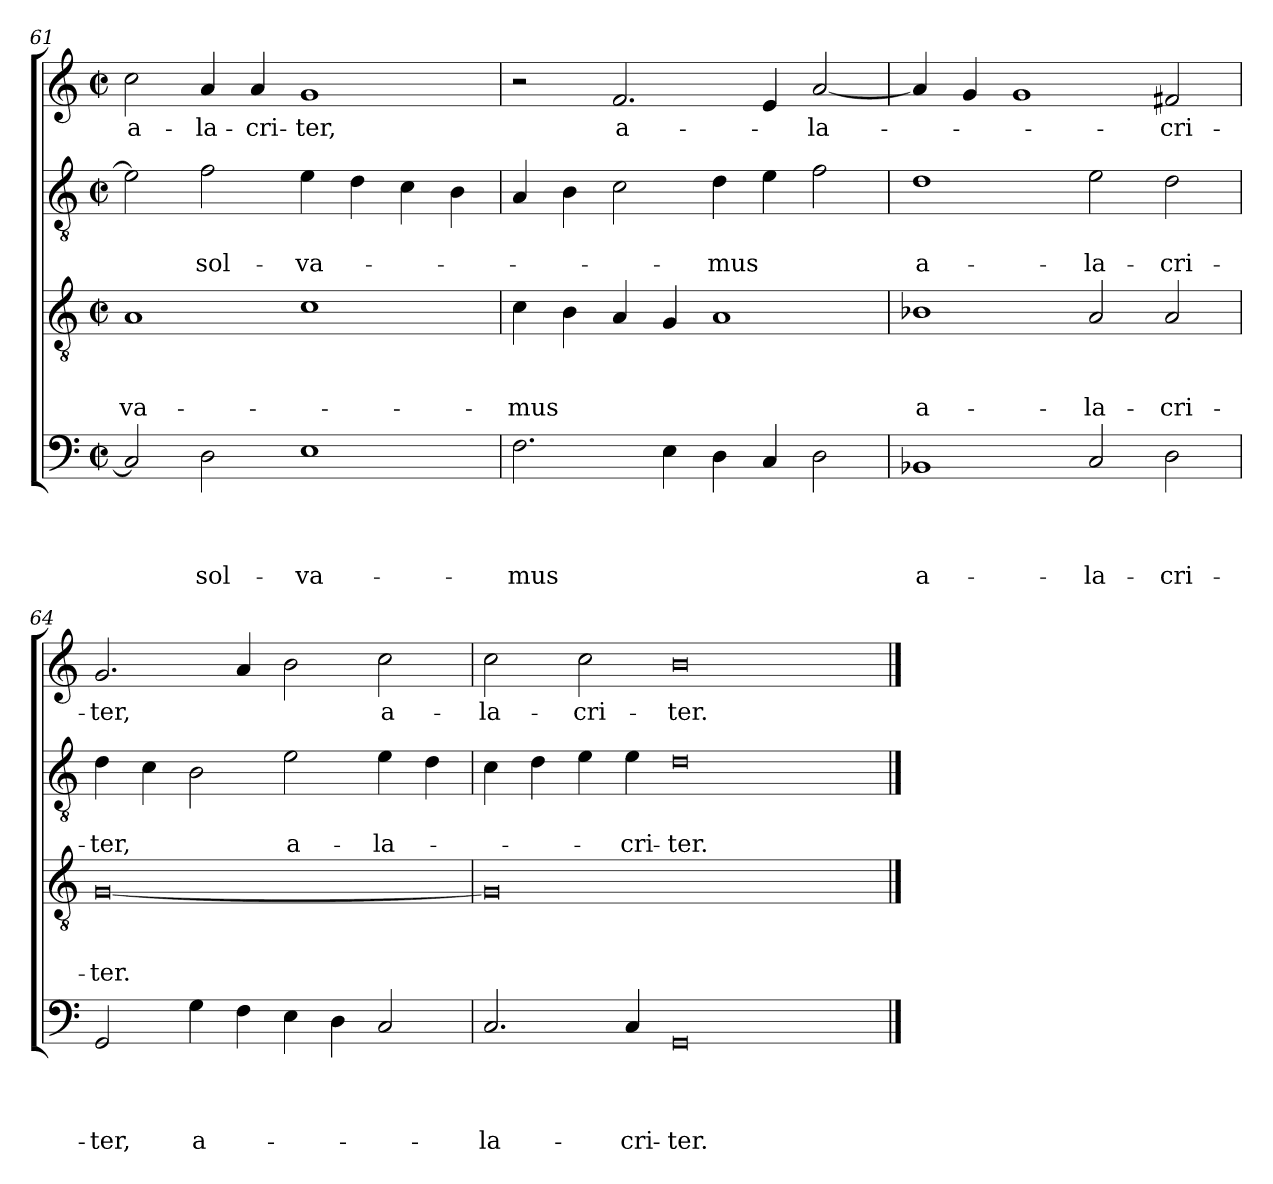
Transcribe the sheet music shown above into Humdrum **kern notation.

**kern	**text	**text	**text	**text	**kern	**text	**text	**text	**kern	**text	**text	**kern	**text
*part4	*part4	*part4	*part4	*part4	*part3	*part3	*part3	*part3	*part2	*part2	*part2	*part1	*part1
*staff4	*staff4	*staff4	*staff4	*staff4	*staff3	*staff3	*staff3	*staff3	*staff2	*staff2	*staff2	*staff1	*staff1
*clefF4	*	*	*	*	*clefGv2	*	*	*	*clefGv2	*	*	*clefG2	*
*k[]	*	*	*	*	*k[]	*	*	*	*k[]	*	*	*k[]	*
*C:	*	*	*	*	*C:	*	*	*	*C:	*	*	*C:	*
*M2/2	*	*	*	*	*M2/2	*	*	*	*M2/2	*	*	*M2/2	*
*met(c|)	*	*	*	*	*met(c|)	*	*	*	*met(c|)	*	*	*met(c|)	*
=61	=61	=61	=61	=61	=61	=61	=61	=61	=61	=61	=61	=61	=61
!	!	!	!	!	!	!	!	!LO:LY:b	!	!	!	!	!LO:LY:b
2C/]	.	.	.	.	1A	.	.	-va-	2e\]	.	.	2cc\	a-
!	!	!	!	!LO:LY:b	!	!	!	!	!	!	!LO:LY:b	!	!LO:LY:b
2D\	.	.	.	-sol-	.	.	.	.	2f\	.	-sol-	4a/	-la-
!	!	!	!	!	!	!	!	!	!	!	!	!	!LO:LY:b
.	.	.	.	.	.	.	.	.	.	.	.	4a/	-cri-
!	!	!	!	!LO:LY:b	!	!	!	!	!	!	!LO:LY:b	!	!LO:LY:b
1E	.	.	.	-va-	1c	.	.	.	4e\	.	-va-	1g	-ter,
.	.	.	.	.	.	.	.	.	4d\	.	.	.	.
.	.	.	.	.	.	.	.	.	4c\	.	.	.	.
.	.	.	.	.	.	.	.	.	4B\	.	.	.	.
!!LO:LB:g=z
=62	=62	=62	=62	=62	=62	=62	=62	=62	=62	=62	=62	=62	=62
!	!	!	!	!LO:LY:b	!	!	!	!LO:LY:b	!	!	!	!	!
2.F\	.	.	.	-mus	4c\	.	.	-mus	4A/	.	.	2r	.
.	.	.	.	.	4B\	.	.	.	4B\	.	.	.	.
!	!	!	!	!	!	!	!	!	!	!	!	!	!LO:LY:b
.	.	.	.	.	4A/	.	.	.	2c\	.	.	2.f/	a-
4E\	.	.	.	.	4G/	.	.	.	.	.	.	.	.
!	!	!	!	!	!	!	!	!	!	!	!LO:LY:b	!	!
4D\	.	.	.	.	1A	.	.	.	4d\	.	-mus	.	.
4C/	.	.	.	.	.	.	.	.	4e\	.	.	4e/	.
!	!	!	!	!	!	!	!	!	!	!	!	!	!LO:LY:b
2D\	.	.	.	.	.	.	.	.	2f\	.	.	[2a/	-la-
=63	=63	=63	=63	=63	=63	=63	=63	=63	=63	=63	=63	=63	=63
!	!	!	!	!LO:LY:b	!	!	!	!LO:LY:b	!	!	!LO:LY:b	!	!
1BB-X	.	.	.	a-	1B-X	.	.	a-	1d	.	a-	4a/]	.
.	.	.	.	.	.	.	.	.	.	.	.	4g/	.
.	.	.	.	.	.	.	.	.	.	.	.	1g	.
!	!	!	!	!LO:LY:b	!	!	!	!LO:LY:b	!	!	!LO:LY:b	!	!
2C/	.	.	.	-la-	2A/	.	.	-la-	2e\	.	-la-	.	.
!	!	!	!	!LO:LY:b	!	!	!	!LO:LY:b	!	!	!LO:LY:b	!	!LO:LY:b
2D\	.	.	.	-cri-	2A/	.	.	-cri-	2d\	.	-cri-	2f#X/	-cri-
=64	=64	=64	=64	=64	=64	=64	=64	=64	=64	=64	=64	=64	=64
!	!	!	!	!LO:LY:b	!	!	!	!LO:LY:b	!	!	!LO:LY:b	!	!LO:LY:b
2GG/	.	.	.	-ter,	[0G	.	.	-ter.	4d\	.	-ter,	2.g/	-ter,
.	.	.	.	.	.	.	.	.	4c\	.	.	.	.
!	!	!	!	!LO:LY:b	!	!	!	!	!	!	!	!	!
4G\	.	.	.	a-	.	.	.	.	2B\	.	.	.	.
4F\	.	.	.	.	.	.	.	.	.	.	.	4a/	.
!	!	!	!	!	!	!	!	!	!	!	!LO:LY:b	!	!
4E\	.	.	.	.	.	.	.	.	2e\	.	a-	2b\	.
4D\	.	.	.	.	.	.	.	.	.	.	.	.	.
!	!	!	!	!	!	!	!	!	!	!	!LO:LY:b	!	!LO:LY:b
2C/	.	.	.	.	.	.	.	.	4e\	.	-la-	2cc\	a-
.	.	.	.	.	.	.	.	.	4d\	.	.	.	.
=65	=65	=65	=65	=65	=65	=65	=65	=65	=65	=65	=65	=65	=65
!	!	!	!	!LO:LY:b	!	!	!	!	!	!	!	!	!LO:LY:b
2.C/	.	.	.	-la-	0G]	.	.	.	4c\	.	.	2cc\	-la-
.	.	.	.	.	.	.	.	.	4d\	.	.	.	.
!	!	!	!	!	!	!	!	!	!	!	!	!	!LO:LY:b
.	.	.	.	.	.	.	.	.	4e\	.	.	2cc\	-cri-
!	!	!	!	!LO:LY:b	!	!	!	!	!	!	!LO:LY:b	!	!
4C/	.	.	.	-cri-	.	.	.	.	4e\	.	-cri-	.	.
!	!	!	!	!LO:LY:b	!	!	!	!	!	!	!LO:LY:b	!	!LO:LY:b
0GG	.	.	.	-ter.	.	.	.	.	0d	.	-ter.	0b	-ter.
.	.	.	.	.	1ryy	.	.	.	.	.	.	.	.
==	==	==	==	==	==	==	==	==	==	==	==	==	==
*-	*-	*-	*-	*-	*-	*-	*-	*-	*-	*-	*-	*-	*-
